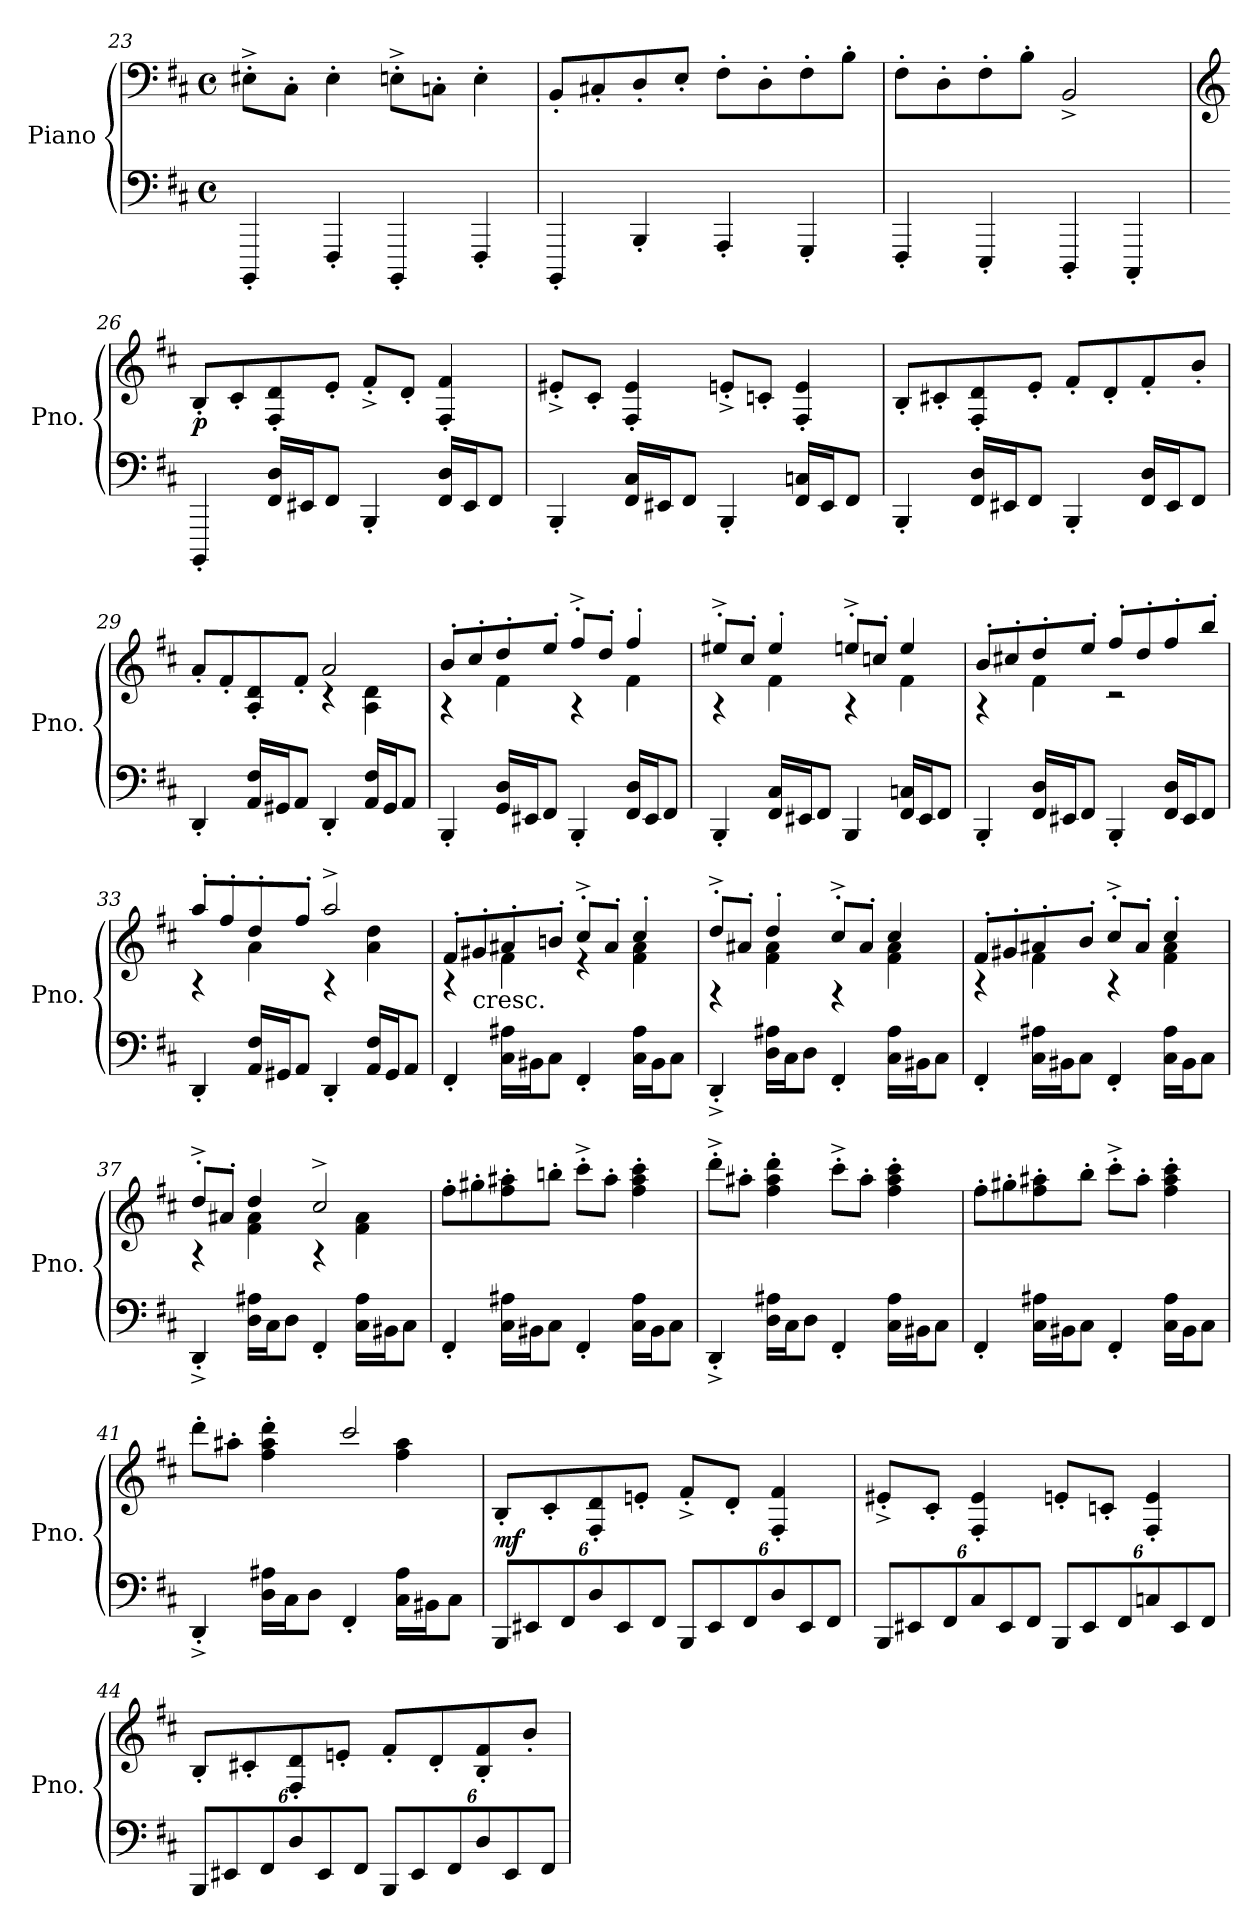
**kern	**kern	**dynam
*part1	*part1	*part1
*staff2	*staff1	*staff1/2
*I"Piano	*	*
*I'Pno.	*	*
*clefF4	*clefF4	*
*k[f#c#]	*k[f#c#]	*
*D:	*D:	*
*M4/4	*M4/4	*
*met(c)	*met(c)	*
=23	=23	=23
4BBBB'/	8E#X'^\L	.
.	8C#'\J	.
4FFF#'/	4E#'\	.
4BBBB'/	8En'^\L	.
.	8Cn'\J	.
4FFF#'/	4E'\	.
=24	=24	=24
4BBBB'/	8BB'/L	.
.	8C#X'/	.
4BBB'/	8D'/	.
.	8E'/J	.
4AAA'/	8F#'\L	.
.	8D'\	.
4GGG'/	8F#'\	.
.	8B'\J	.
=25	=25	=25
4FFF#'/	8F#'\L	.
.	8D'\	.
4EEE'/	8F#'\	.
.	8B'\J	.
4DDD'/	2BB^/	.
4CCC#'/	.	.
!!LO:PB:g=z
=26	=26	=26
*	*clefG2	*
!	!	!LO:DY:b
4BBBB'/	8B'/L	p
.	8c#'/	.
16FF#/ 16D/LL	8F#/' 8d/'	.
16EE#X/J	.	.
8FF#/J	8e'/J	.
4BBB'/	8f#'^/L	.
.	8d'/J	.
16FF#/ 16D/LL	4F#/' 4f#/'	.
16EE#/J	.	.
8FF#/J	.	.
=27	=27	=27
4BBB'/	8e#X'^/L	.
.	8c#'/J	.
16FF#/< 16C#/<LL	4F#/' 4e#/'	.
16EE#X/J	.	.
8FF#/J	.	.
4BBB'/	8en'^/L	.
.	8cn'/J	.
16FF#/< 16Cn/<LL	4F#/' 4e/'	.
16EE#/J	.	.
8FF#/J	.	.
=28	=28	=28
4BBB'/	8B'/L	.
.	8c#X'/	.
16FF#/ 16D/LL	8F#/' 8d/'	.
16EE#X/J	.	.
8FF#/J	8e'/J	.
4BBB'/	8f#'/L	.
.	8d'/	.
16FF#/ 16D/LL	8f#'/	.
16EE#/J	.	.
8FF#/J	8b'/J	.
!!LO:LB:g=z
=29	=29	=29
*	*^	*
4DD'/	8a'/L	2ryy	.
.	8f#'/	.	.
16AA/< 16F#/<LL	8A/' 8d/'	.	.
16GG#X/J	.	.	.
8AA/J	8f#'/J	.	.
4DD'/	2a/	4rc	.
16AA/ 16F#/LL	.	4A\ 4d\	.
16GG#/J	.	.	.
8AA/J	.	.	.
=30	=30	=30	=30
4BBB'/	8b'/L	4rA	.
.	8cc#'/	.	.
16GG/ 16D/LL	8dd'/	4f#\	.
16EE#X/J	.	.	.
8FF#/J	8ee'/J	.	.
4BBB'/	8ff#'^/L	4rA	.
.	8dd'/J	.	.
16FF#/ 16D/LL	4ff#'/	4f#\	.
16EE#/J	.	.	.
8FF#/J	.	.	.
=31	=31	=31	=31
4BBB'/	8ee#X'^/L	4rA	.
.	8cc#'/J	.	.
16FF#/ 16C#/LL	4ee#'/	4f#\	.
16EE#X/J	.	.	.
8FF#/J	.	.	.
4BBB/	8een'^/L	4rA	.
.	8ccn'/J	.	.
16FF#/ 16Cn/LL	4ee/	4f#\	.
16EE#/J	.	.	.
8FF#/J	.	.	.
!!LO:LB:g=z	!!
=32	=32	=32	=32
4BBB'/	8b'/L	4rA	.
.	8cc#X'/	.	.
16FF#/ 16D/LL	8dd'/	4f#\	.
16EE#X/J	.	.	.
8FF#/J	8ee'/J	.	.
4BBB'/	8ff#'/L	2rc	.
.	8dd'/	.	.
16FF#/ 16D/LL	8ff#'/	.	.
16EE#/J	.	.	.
8FF#/J	8bb'/J	.	.
=33	=33	=33	=33
4DD'/	8aa'/L	4rA	.
.	8ff#'/	.	.
16AA/< 16F#/<LL	8dd'/	4a\	.
16GG#X/J	.	.	.
8AA/J	8ff#'/J	.	.
4DD'/	2aa^/	4rA	.
16AA/ 16F#/LL	.	4a\ 4dd\	.
16GG#/J	.	.	.
8AA/J	.	.	.
=34	=34	=34	=34
4FF#'/	8f#'/L	4rA	.
!	!LO:TX:b:t=cresc.	!	!
.	8g#X'/	.	.
16C#\< 16A#X\<LL	8a#X'/	4f#\	.
16BB#X\J	.	.	.
8C#\J	8bn'/J	.	.
4FF#'/	8cc#'^/L	4re	.
.	8a#'/J	.	.
16C#\ 16A#\LL	4cc#'/	4f#\<< 4a#\<<	.
16BB#\J	.	.	.
8C#\J	.	.	.
!!LO:LB:g=z	!!
=35	=35	=35	=35
4DD'^/	8dd'^/L	4rF	.
.	8a#X'/J	.	.
16D\< 16A#X\<LL	4dd'/	4f#\<< 4a#\<<	.
16C#\J	.	.	.
8D\J	.	.	.
4FF#'/	8cc#'^/L	4rF	.
.	8a#'/J	.	.
16C#\< 16A#\<LL	4cc#/	4f#\<< 4a#\<<	.
16BB#X\J	.	.	.
8C#\J	.	.	.
=36	=36	=36	=36
4FF#'/	8f#'/L	4rA	.
.	8g#X'/	.	.
16C#\ 16A#X\LL	8a#X'/	4f#\	.
16BB#X\J	.	.	.
8C#\J	8b'/J	.	.
4FF#'/	8cc#'^/L	4rA	.
.	8a#'/J	.	.
16C#\ 16A#\LL	4cc#'/	4f#\<< 4a#\<<	.
16BB#\J	.	.	.
8C#\J	.	.	.
=37	=37	=37	=37
4DD'^/	8dd'^/L	4rA	.
.	8a#X'/J	.	.
16D\ 16A#X\LL	4dd/	4f#\<< 4a#\<<	.
16C#\J	.	.	.
8D\J	.	.	.
4FF#'/	2cc#^/	4rA	.
16C#\ 16A#\LL	.	4f#\ 4a#\	.
16BB#X\J	.	.	.
8C#\J	.	.	.
*	*v	*v	*
!!LO:LB:g=z
=38	=38	=38
4FF#'/	8ff#'\L	.
.	8gg#X'\	.
16C#\ 16A#X\LL	8ff#\' 8aa#X\'	.
16BB#X\J	.	.
8C#\J	8bbn'\J	.
4FF#'/	8ccc#'^\L	.
.	8aa#'\J	.
16C#\ 16A#\LL	4ff#\' 4aa#\' 4ccc#\'	.
16BB#\J	.	.
8C#\J	.	.
=39	=39	=39
4DD'^/	8ddd'^\L	.
.	8aa#X'\J	.
16D\ 16A#X\LL	4ff#\' 4aa#\' 4ddd\'	.
16C#\J	.	.
8D\J	.	.
4FF#'/	8ccc#'^\L	.
.	8aa#'\J	.
16C#\ 16A#\LL	4ff#\' 4aa#\' 4ccc#\'	.
16BB#X\J	.	.
8C#\J	.	.
=40	=40	=40
4FF#'/	8ff#'\L	.
.	8gg#X'\	.
16C#\ 16A#X\LL	8ff#\' 8aa#X\'	.
16BB#X\J	.	.
8C#\J	8bb'\J	.
4FF#'/	8ccc#'^\L	.
.	8aa#'\J	.
16C#\ 16A#\LL	4ff#\' 4aa#\' 4ccc#\'	.
16BB#\J	.	.
8C#\J	.	.
!!LO:PB:g=z
=41	=41	=41
*	*^	*
4DD'^/	8ddd'\L	2ryy	.
.	8aa#X'\J	.	.
16D\ 16A#X\LL	4ff#\' 4aa#\' 4ddd\'	.	.
16C#\J	.	.	.
8D\J	.	.	.
4FF#'/	2ccc#/	4ryy	.
16C#\ 16A#\LL	.	4ff#\ 4aa#\	.
16BB#X\J	.	.	.
8C#\J	.	.	.
*	*v	*v	*
=42	=42	=42
*Xbrackettup	*	*
!	!	!LO:DY:b
12BBB/L	8B'/L	mf
12EE#X</	.	.
.	8c#'/	.
12FF#</	.	.
12D</	8F#/' 8d/'	.
12EE#</	.	.
.	8en'/J	.
12FF#</J	.	.
12BBB/L	8f#'^/L	.
12EE#</	.	.
.	8d'/J	.
12FF#</	.	.
12D/	4F#/' 4f#/'	.
12EE#</	.	.
12FF#</J	.	.
=43	=43	=43
12BBB/L	8e#X'^/L	.
12EE#X/	.	.
.	8c#'/J	.
12FF#/	.	.
12C#/	4F#/' 4e#/'	.
12EE#/	.	.
12FF#/J	.	.
12BBB/L	8en'/L	.
12EE#/	.	.
.	8cn'/J	.
12FF#/	.	.
12Cn/	4F#/' 4e/'	.
12EE#/	.	.
12FF#/J	.	.
!!LO:LB:g=z
=44	=44	=44
12BBB/L	8B'/L	.
12EE#X/	.	.
.	8c#X'/	.
12FF#/	.	.
12D/	8F#/' 8d/'	.
12EE#/	.	.
.	8en'/J	.
12FF#/J	.	.
12BBB/L	8f#'/L	.
12EE#/	.	.
.	8d'/	.
12FF#/	.	.
12D/	8B/' 8f#/'	.
12EE#/	.	.
.	8b'/J	.
12FF#/J	.	.
=	=	=
*-	*-	*-
